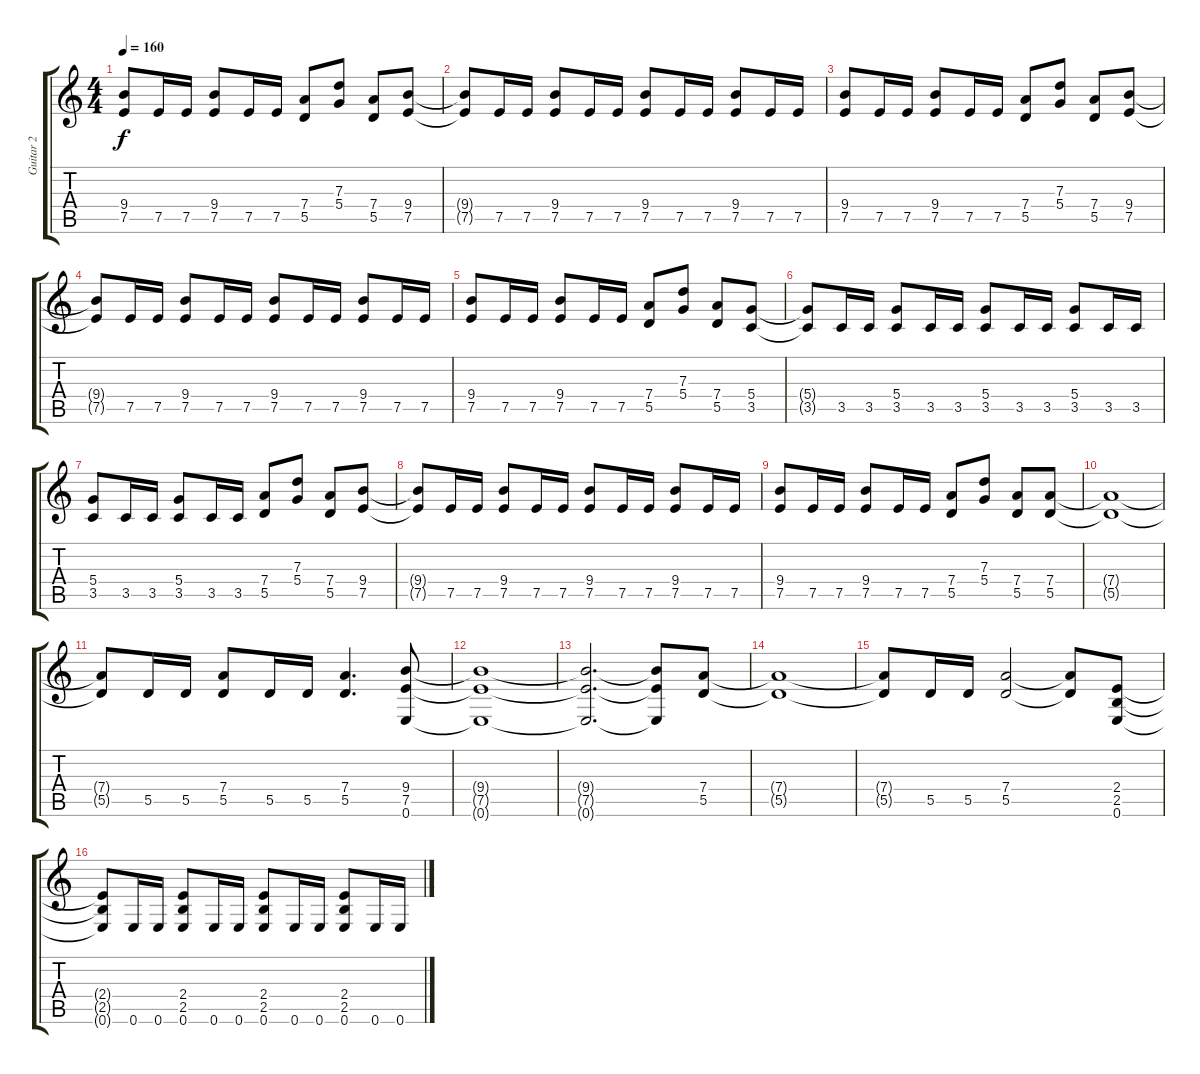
\track ("Guitar 2" "Guitar 2") {instrument distortionguitar}
\staff {score tabs}
\tuning (E4 B3 G3 D3 A2 E2) {hide}
\ts (4 4)
\tempo 160
\clef g2
\ks c
(9.4 7.5).8{dy f} 7.5.16 7.5.16 (9.4 7.5).8 7.5.16 7.5.16 (7.4 5.5).8 (7.3 5.4).8 (7.4 5.5).8 (9.4 7.5).8 |
(9.4{t} 7.5{t}).8 7.5.16 7.5.16 (9.4 7.5).8 7.5.16 7.5.16 (9.4 7.5).8 7.5.16 7.5.16 (9.4 7.5).8 7.5.16 7.5.16 |
(9.4 7.5).8 7.5.16 7.5.16 (9.4 7.5).8 7.5.16 7.5.16 (7.4 5.5).8 (7.3 5.4).8 (7.4 5.5).8 (9.4 7.5).8 |
(9.4{t} 7.5{t}).8 7.5.16 7.5.16 (9.4 7.5).8 7.5.16 7.5.16 (9.4 7.5).8 7.5.16 7.5.16 (9.4 7.5).8 7.5.16 7.5.16 |
(9.4 7.5).8 7.5.16 7.5.16 (9.4 7.5).8 7.5.16 7.5.16 (7.4 5.5).8 (7.3 5.4).8 (7.4 5.5).8 (5.4 3.5).8 |
(5.4{t} 3.5{t}).8 3.5.16 3.5.16 (5.4 3.5).8 3.5.16 3.5.16 (5.4 3.5).8 3.5.16 3.5.16 (5.4 3.5).8 3.5.16 3.5.16 |
(5.4 3.5).8 3.5.16 3.5.16 (5.4 3.5).8 3.5.16 3.5.16 (7.4 5.5).8 (7.3 5.4).8 (7.4 5.5).8 (9.4 7.5).8 |
(9.4{t} 7.5{t}).8 7.5.16 7.5.16 (9.4 7.5).8 7.5.16 7.5.16 (9.4 7.5).8 7.5.16 7.5.16 (9.4 7.5).8 7.5.16 7.5.16 |
(9.4 7.5).8 7.5.16 7.5.16 (9.4 7.5).8 7.5.16 7.5.16 (7.4 5.5).8 (7.3 5.4).8 (7.4 5.5).8 (7.4 5.5).8 |
(7.4{t} 5.5{t}).1 |
(7.4{t} 5.5{t}).8 5.5.16 5.5.16 (7.4 5.5).8 5.5.16 5.5.16 (7.4 5.5).4{d} (9.4 7.5 0.6).8 |
(9.4{t} 7.5{t} 0.6{t}).1 |
(9.4{t} 7.5{t} 0.6{t}).2{d} (9.4{t} 7.5{t} 0.6{t}).8 (7.4 5.5).8 |
(7.4{t} 5.5{t}).1 |
(7.4{t} 5.5{t}).8 5.5.16 5.5.16 (7.4 5.5).2 (7.4{t} 5.5{t}).8 (2.4 2.5 0.6).8 |
(2.4{t} 2.5{t} 0.6{t}).8 0.6.16 0.6.16 (2.4 2.5 0.6).8 0.6.16 0.6.16 (2.4 2.5 0.6).8 0.6.16 0.6.16 (2.4 2.5 0.6).8 0.6.16 0.6.16
